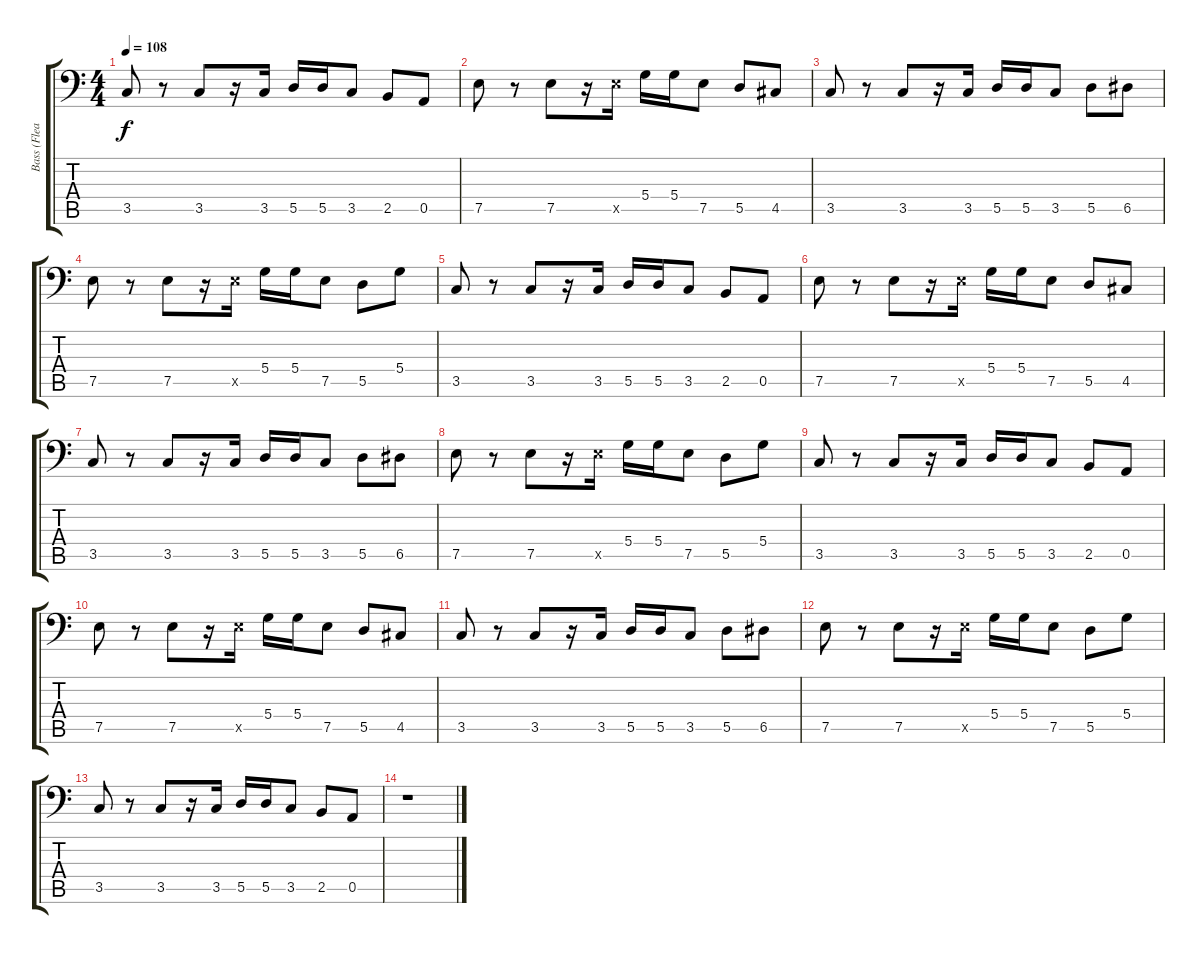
\track ("Bass (Flea)" "Bass (Flea") {instrument electricbassfinger}
\staff {score tabs}
\tuning (E3 B2 G2 D2 A1 E1) {hide}
\ts (4 4)
\tempo 108
\clef f4
\ks c
3.5.8{dy f} r.8 3.5.8 r.16 3.5.16 5.5.16 5.5.16 3.5.8 2.5.8 0.5.8 |
7.5.8 r.8 7.5.8 r.16 7.5{x}.16 5.4.16 5.4.16 7.5.8 5.5.8 4.5.8 |
3.5.8 r.8 3.5.8 r.16 3.5.16 5.5.16 5.5.16 3.5.8 5.5.8 6.5.8 |
7.5.8 r.8 7.5.8 r.16 7.5{x}.16 5.4.16 5.4.16 7.5.8 5.5.8 5.4.8 |
3.5.8 r.8 3.5.8 r.16 3.5.16 5.5.16 5.5.16 3.5.8 2.5.8 0.5.8 |
7.5.8 r.8 7.5.8 r.16 7.5{x}.16 5.4.16 5.4.16 7.5.8 5.5.8 4.5.8 |
3.5.8 r.8 3.5.8 r.16 3.5.16 5.5.16 5.5.16 3.5.8 5.5.8 6.5.8 |
7.5.8 r.8 7.5.8 r.16 7.5{x}.16 5.4.16 5.4.16 7.5.8 5.5.8 5.4.8 |
3.5.8 r.8 3.5.8 r.16 3.5.16 5.5.16 5.5.16 3.5.8 2.5.8 0.5.8 |
7.5.8 r.8 7.5.8 r.16 7.5{x}.16 5.4.16 5.4.16 7.5.8 5.5.8 4.5.8 |
3.5.8 r.8 3.5.8 r.16 3.5.16 5.5.16 5.5.16 3.5.8 5.5.8 6.5.8 |
7.5.8 r.8 7.5.8 r.16 7.5{x}.16 5.4.16 5.4.16 7.5.8 5.5.8 5.4.8 |
3.5.8 r.8 3.5.8 r.16 3.5.16 5.5.16 5.5.16 3.5.8 2.5.8 0.5.8 |
r.1
